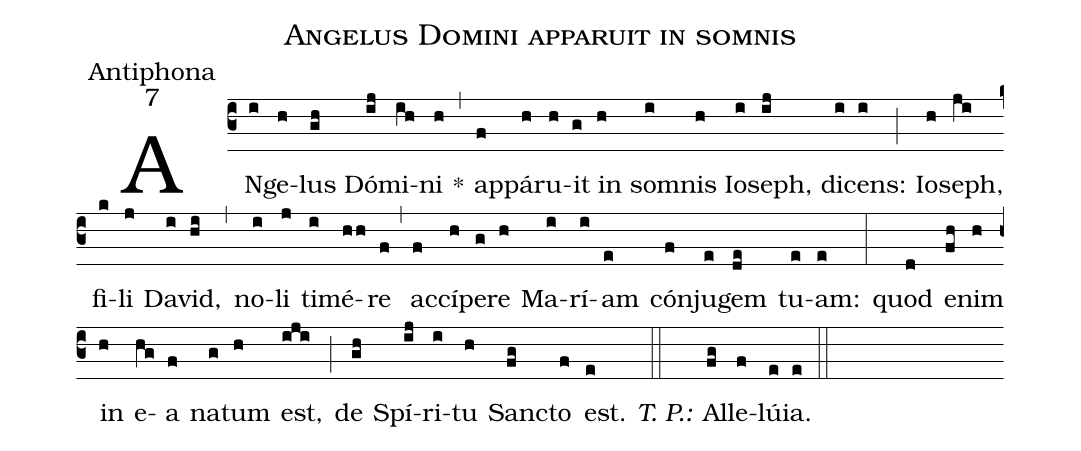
name:Angelus Domini apparuit in somnis;
office-part:Antiphona;
mode:7;
%%
(c3) AN(i)ge(h)lus(gh) Dó(ij)mi(ih)ni(h) *(,) ap(f)pá(h)ru(h)it(g) in(h) so(i)mnis(h) Io(i)seph,(ij) di(i)cens:(i) (;) Io(h)seph,(ji) fi(k)li(j) Da(i)vid,(hi) (,) no(i)li(j) ti(i)mé(hh)re(f) (,) ac(f)cí(h)pe(g)re(h) Ma(i)rí(i)am(e) cón(f)ju(e)gem(de) tu(e)am:(e) (:) quod(d) e(fh)nim(h) in(h) e(hg)a(f) na(g)tum(h) est,(iji) (;) de(gh) Spí(ij)ri(i)tu(h) San(fg)cto(f) est.(e) <i>T. P.:</i>(::) Al(fg)le(f)lú(e)ia.(e) (::)
